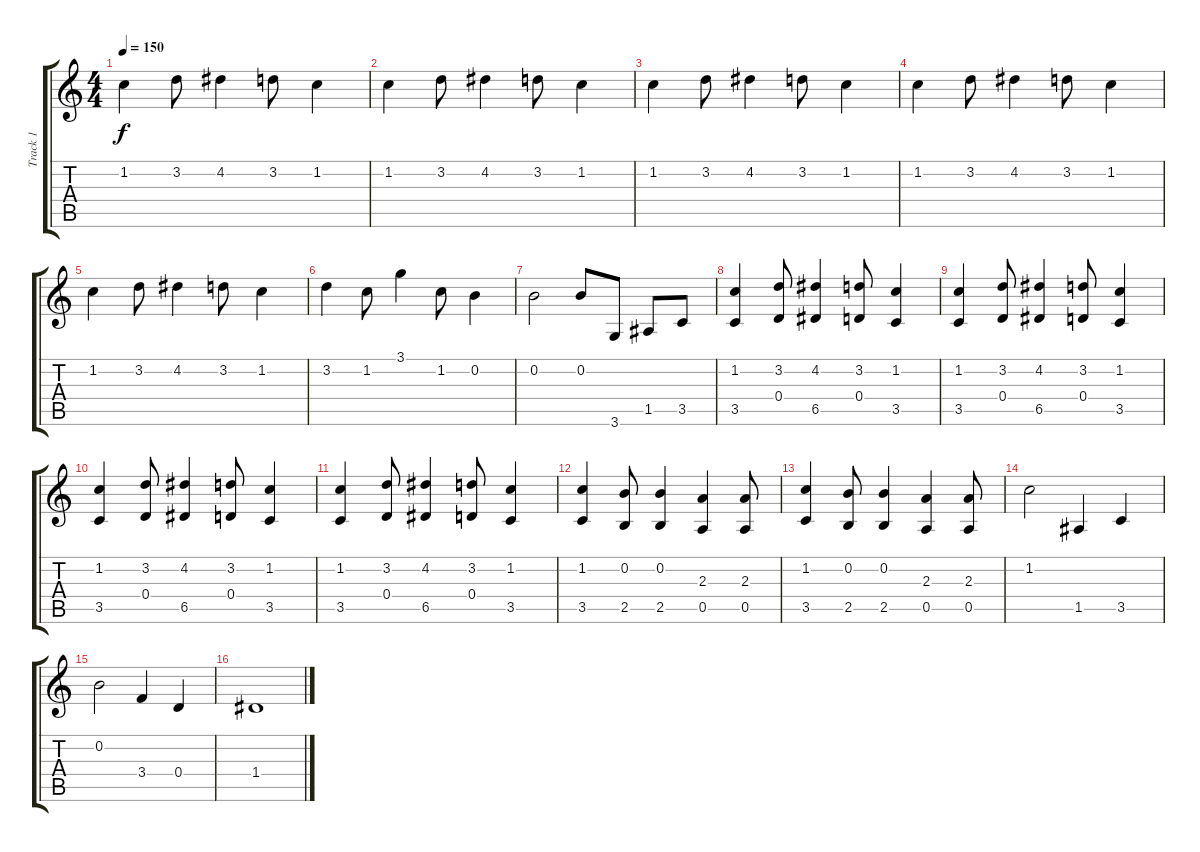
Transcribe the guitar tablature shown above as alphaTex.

\track ("Track 1" "Track 1") {instrument acousticguitarnylon}
\staff {score tabs}
\tuning (E4 B3 G3 D3 A2 E2) {hide}
\ts (4 4)
\tempo 150
\clef g2
\ks c
1.2.4{dy f instrument acousticguitarnylon} 3.2.8 4.2.4 3.2.8 1.2.4 |
1.2.4 3.2.8 4.2.4 3.2.8 1.2.4 |
1.2.4 3.2.8 4.2.4 3.2.8 1.2.4 |
1.2.4 3.2.8 4.2.4 3.2.8 1.2.4 |
1.2.4 3.2.8 4.2.4 3.2.8 1.2.4 |
3.2.4 1.2.8 3.1.4 1.2.8 0.2.4 |
0.2.2 0.2.8 3.6.8 1.5.8 3.5.8 |
(1.2 3.5).4 (3.2 0.4).8 (4.2 6.5).4 (3.2 0.4).8 (1.2 3.5).4 |
(1.2 3.5).4 (3.2 0.4).8 (4.2 6.5).4 (3.2 0.4).8 (1.2 3.5).4 |
(1.2 3.5).4 (3.2 0.4).8 (4.2 6.5).4 (3.2 0.4).8 (1.2 3.5).4 |
(1.2 3.5).4 (3.2 0.4).8 (4.2 6.5).4 (3.2 0.4).8 (1.2 3.5).4 |
(1.2 3.5).4 (0.2 2.5).8 (0.2 2.5).4 (2.3 0.5).4 (2.3 0.5).8 |
(1.2 3.5).4 (0.2 2.5).8 (0.2 2.5).4 (2.3 0.5).4 (2.3 0.5).8 |
1.2.2 1.5.4 3.5.4 |
0.2.2 3.4.4 0.4.4 |
1.4.1
